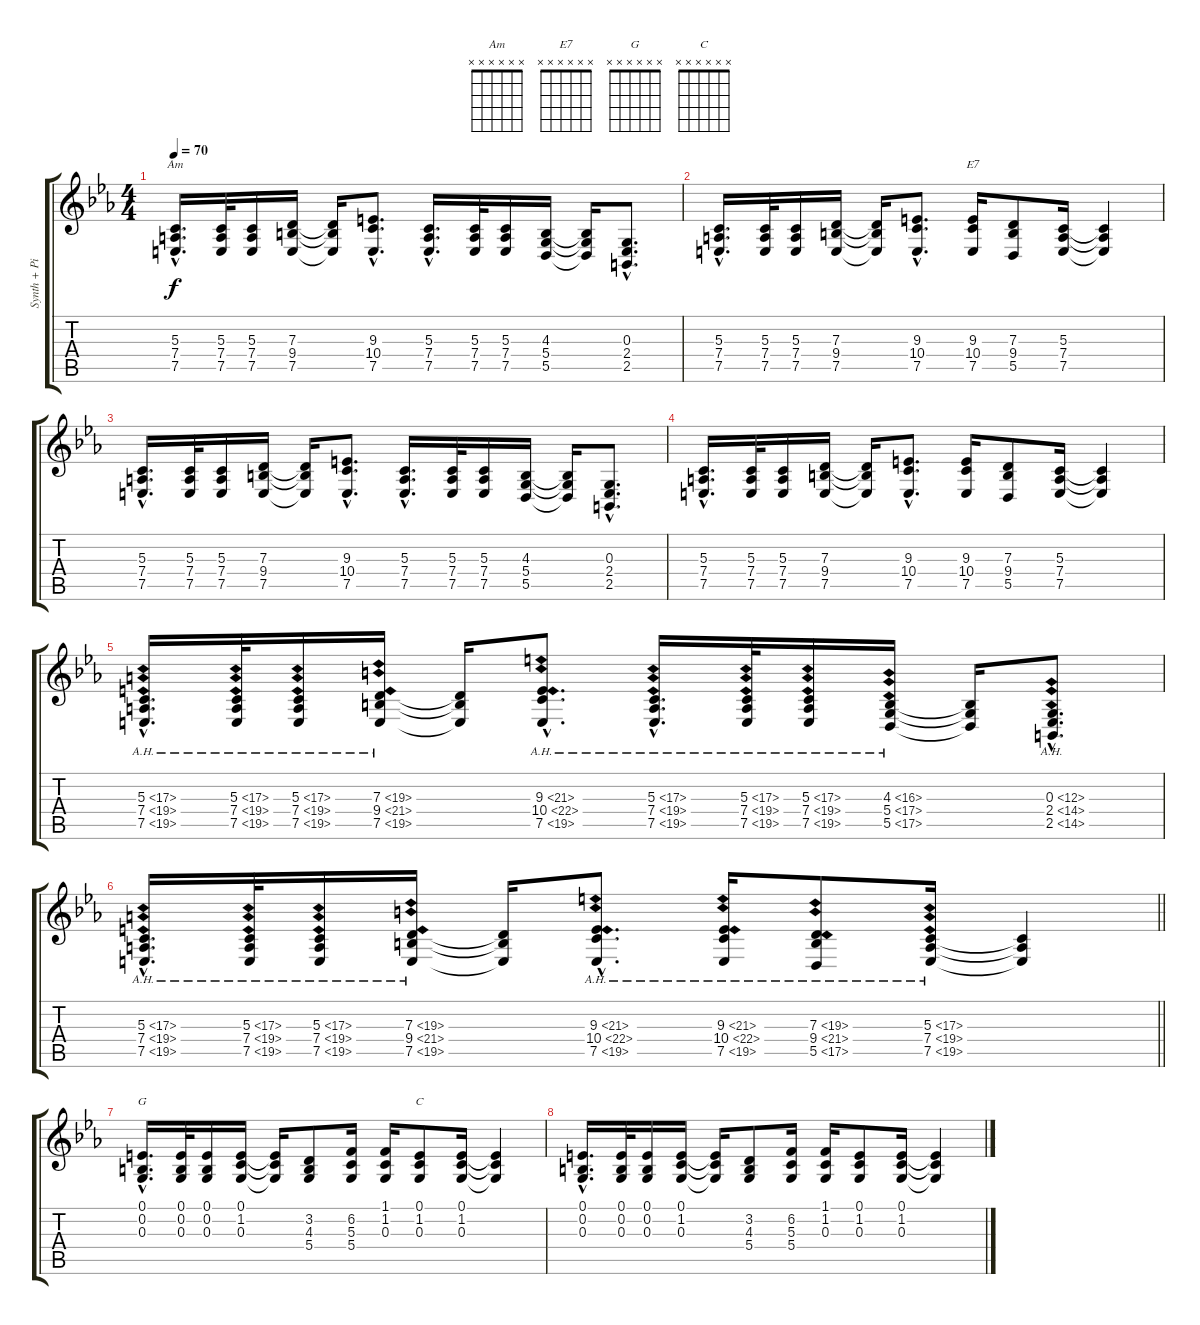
\track ("Synth + Piano RH - Elton John" "Synth + Pi") {instrument acousticgrandpiano}
\staff {score tabs}
\tuning (E4 B3 G3 D3 A2 E2) {hide}
\chord ("Am" x x x x x x)
\chord ("E7" x x x x x x)
\chord ("G" x x x x x x)
\chord ("C" x x x x x x)
\ts (4 4)
\tempo 70
\clef g2
\ks cminor
(5.3{hac} 7.4{hac} 7.5{hac}).16{d ch "Am" dy f} (5.3 7.4 7.5).32 (5.3 7.4 7.5).16 (7.3 9.4 7.5).16 (7.3{t} 9.4{t} 7.5{t}).16 (9.3{hac} 10.4{hac} 7.5{hac}).8{d} (5.3{hac} 7.4{hac} 7.5{hac}).16{d} (5.3 7.4 7.5).32 (5.3 7.4 7.5).16 (4.3 5.4 5.5).16 (4.3{t} 5.4{t} 5.5{t}).16 (0.3{hac} 2.4{hac} 2.5{hac}).8{d} |
(5.3{hac} 7.4{hac} 7.5{hac}).16{d} (5.3 7.4 7.5).32 (5.3 7.4 7.5).16 (7.3 9.4 7.5).16 (7.3{t} 9.4{t} 7.5{t}).16 (9.3{hac} 10.4{hac} 7.5{hac}).8{d} (9.3 10.4 7.5).16{ch "E7"} (7.3 9.4 5.5).8 (5.3 7.4 7.5).16 (5.3{t} 7.4{t} 7.5{t}).4 |
(5.3{hac} 7.4{hac} 7.5{hac}).16{d} (5.3 7.4 7.5).32 (5.3 7.4 7.5).16 (7.3 9.4 7.5).16 (7.3{t} 9.4{t} 7.5{t}).16 (9.3{hac} 10.4{hac} 7.5{hac}).8{d} (5.3{hac} 7.4{hac} 7.5{hac}).16{d} (5.3 7.4 7.5).32 (5.3 7.4 7.5).16 (4.3 5.4 5.5).16 (4.3{t} 5.4{t} 5.5{t}).16 (0.3{hac} 2.4{hac} 2.5{hac}).8{d} |
(5.3{hac} 7.4{hac} 7.5{hac}).16{d} (5.3 7.4 7.5).32 (5.3 7.4 7.5).16 (7.3 9.4 7.5).16 (7.3{t} 9.4{t} 7.5{t}).16 (9.3{hac} 10.4{hac} 7.5{hac}).8{d} (9.3 10.4 7.5).16 (7.3 9.4 5.5).8 (5.3 7.4 7.5).16 (5.3{t} 7.4{t} 7.5{t}).4 |
(5.3{ah 12 hac} 7.4{ah 12 hac} 7.5{ah 12 hac}).16{d} (5.3{ah 12} 7.4{ah 12} 7.5{ah 12}).32 (5.3{ah 12} 7.4{ah 12} 7.5{ah 12}).16 (7.3{ah 12} 9.4{ah 12} 7.5{ah 12}).16 (7.3{t} 9.4{t} 7.5{t}).16 (9.3{ah 12 hac} 10.4{ah 12 hac} 7.5{ah 12 hac}).8{d} (5.3{ah 12 hac} 7.4{ah 12 hac} 7.5{ah 12 hac}).16{d} (5.3{ah 12} 7.4{ah 12} 7.5{ah 12}).32 (5.3{ah 12} 7.4{ah 12} 7.5{ah 12}).16 (4.3{ah 12} 5.4{ah 12} 5.5{ah 12}).16 (4.3{t} 5.4{t} 5.5{t}).16 (0.3{ah 12 hac} 2.4{ah 12 hac} 2.5{ah 12 hac}).8{d} |
\barLineRight lightlight
(5.3{ah 12 hac} 7.4{ah 12 hac} 7.5{ah 12 hac}).16{d} (5.3{ah 12} 7.4{ah 12} 7.5{ah 12}).32 (5.3{ah 12} 7.4{ah 12} 7.5{ah 12}).16 (7.3{ah 12} 9.4{ah 12} 7.5{ah 12}).16 (7.3{t} 9.4{t} 7.5{t}).16 (9.3{ah 12 hac} 10.4{ah 12 hac} 7.5{ah 12 hac}).8{d} (9.3{ah 12} 10.4{ah 12} 7.5{ah 12}).16 (7.3{ah 12} 9.4{ah 12} 5.5{ah 12}).8 (5.3{ah 12} 7.4{ah 12} 7.5{ah 12}).16 (5.3{t} 7.4{t} 7.5{t}).4 |
(0.1{hac} 0.2{hac} 0.3{hac}).16{d ch "G"} (0.1 0.2 0.3).32 (0.1 0.2 0.3).16 (0.1 1.2 0.3).16 (0.1{t} 1.2{t} 0.3{t}).16 (3.2 4.3 5.4).8 (6.2 5.3 5.4).16 (1.1 1.2 0.3).16 (0.1 1.2 0.3).8{ch "C"} (0.1 1.2 0.3).16 (0.1{t} 1.2{t} 0.3{t}).4 |
(0.1{hac} 0.2{hac} 0.3{hac}).16{d volume 15} (0.1 0.2 0.3).32 (0.1 0.2 0.3).16 (0.1 1.2 0.3).16 (0.1{t} 1.2{t} 0.3{t}).16 (3.2 4.3 5.4).8 (6.2 5.3 5.4).16 (1.1 1.2 0.3).16 (0.1 1.2 0.3).8 (0.1 1.2 0.3).16 (0.1{t} 1.2{t} 0.3{t}).4
